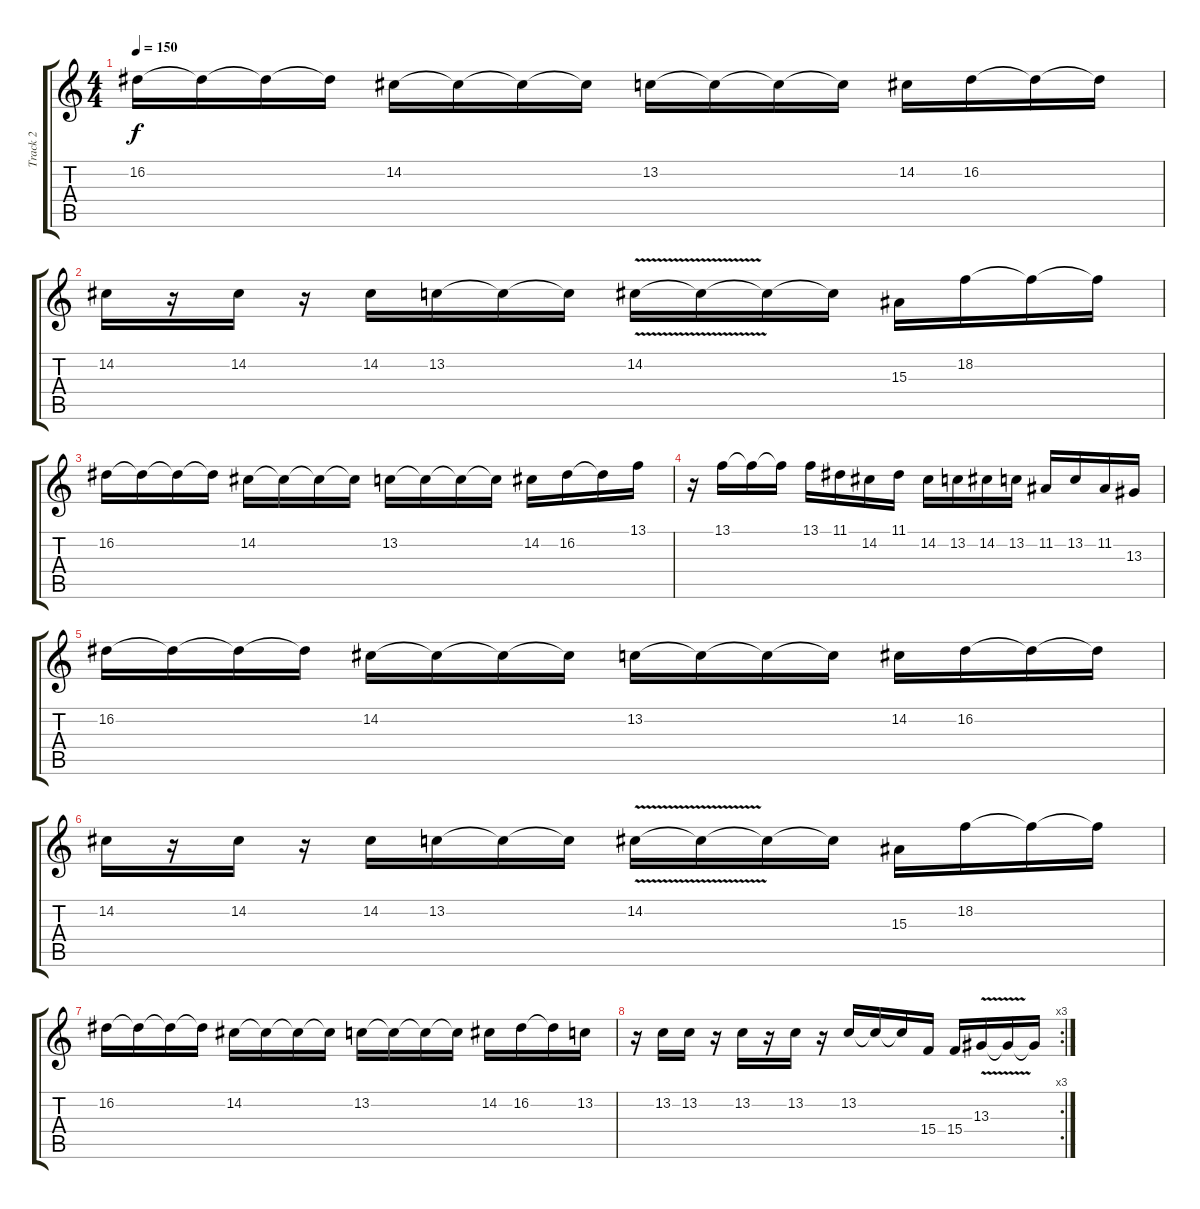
\track ("Track 2" "Track 2") {instrument lead5charang}
\staff {score tabs}
\tuning (E4 B3 G3 D3 A2 E2) {hide}
\ts (4 4)
\tempo 150
\clef g2
\ks c
16.2.16{dy f} 16.2{t}.16 16.2{t}.16 16.2{t}.16 14.2.16 14.2{t}.16 14.2{t}.16 14.2{t}.16 13.2.16 13.2{t}.16 13.2{t}.16 13.2{t}.16 14.2.16 16.2.16 16.2{t}.16 16.2{t}.16 |
14.2.16 r.16 14.2.16 r.16 14.2.16 13.2.16 13.2{t}.16 13.2{t}.16 14.2{v}.16 14.2{t}.16 14.2{t}.16 14.2{t}.16 15.3.16 18.2.16 18.2{t}.16 18.2{t}.16 |
16.2.16 16.2{t}.16 16.2{t}.16 16.2{t}.16 14.2.16 14.2{t}.16 14.2{t}.16 14.2{t}.16 13.2.16 13.2{t}.16 13.2{t}.16 13.2{t}.16 14.2.16 16.2.16 16.2{t}.16 13.1.16 |
r.16 13.1.16 13.1{t}.16 13.1{t}.16 13.1.16 11.1.16 14.2.16 11.1.16 14.2.16 13.2.16 14.2.16 13.2.16 11.2.16 13.2.16 11.2.16 13.3.16 |
16.2.16 16.2{t}.16 16.2{t}.16 16.2{t}.16 14.2.16 14.2{t}.16 14.2{t}.16 14.2{t}.16 13.2.16 13.2{t}.16 13.2{t}.16 13.2{t}.16 14.2.16 16.2.16 16.2{t}.16 16.2{t}.16 |
14.2.16 r.16 14.2.16 r.16 14.2.16 13.2.16 13.2{t}.16 13.2{t}.16 14.2{v}.16 14.2{t}.16 14.2{t}.16 14.2{t}.16 15.3.16 18.2.16 18.2{t}.16 18.2{t}.16 |
16.2.16 16.2{t}.16 16.2{t}.16 16.2{t}.16 14.2.16 14.2{t}.16 14.2{t}.16 14.2{t}.16 13.2.16 13.2{t}.16 13.2{t}.16 13.2{t}.16 14.2.16 16.2.16 16.2{t}.16 13.2.16 |
\rc 3
r.16 13.2.16 13.2.16 r.16 13.2.16 r.16 13.2.16 r.16 13.2.16 13.2{t}.16 13.2{t}.16 15.4.16 15.4.16 13.3{v}.16 13.3{t}.16 13.3{t}.16
